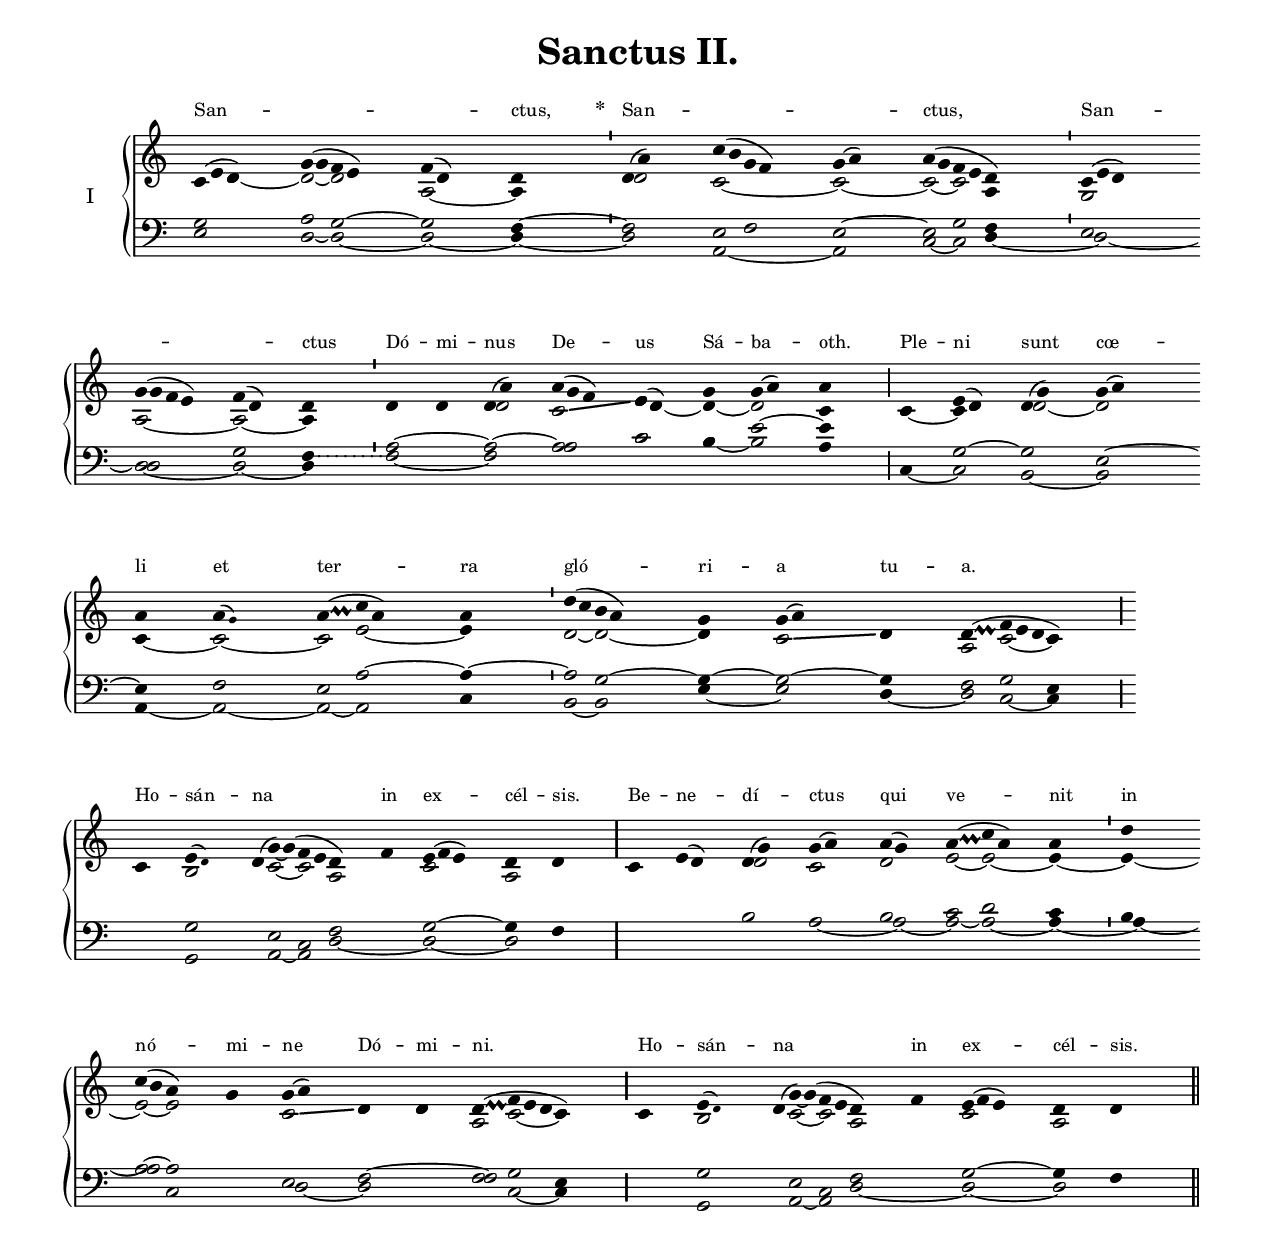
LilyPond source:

\version "2.18"
\include "gregorian.ly"
\include "noh2.ily"

%Page reference: page v.15
%(volume.page)

% Proofed 2/18

global = {
 \key d \dorian
 \cadenzaOn 
 \override Glissando #'thickness = #2.0
}

\header {
  title = \markup \center-column {"Sanctus II." \vspace #1 }
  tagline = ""
  composer = ""
}

\paper {
 #(include-special-characters)
  oddHeaderMarkup = \markup \fill-line {
    \line {}
    \center-column {
      \on-the-fly #first-page     " "
      \on-the-fly #not-first-page ""
    }
    \line { \on-the-fly #print-page-number-check-first \fromproperty #'page:page-number-string }
  }
  evenHeaderMarkup = \markup \fill-line {
    \line { \on-the-fly #print-page-number-check-first \fromproperty #'page:page-number-string }
    \center-column { "" }
    \line {}
  }
}

chantText = \lyricmode {
San -- _ _ ctus, 
\set stanza = " * " San -- _ _ ctus, San -- _ _ ctus Dó -- mi -- nus De -- us Sá -- ba -- oth. 
Ple -- ni sunt cœ -- li et ter -- ra gló -- ri -- a tu -- a. 
Ho -- sán -- na in ex -- cél -- sis. 
Be -- ne -- dí -- ctus qui ve -- nit in nó -- mi -- ne Dó -- mi -- ni. 
Ho -- sán -- na in ex -- cél -- sis. }

chantMusic = {
\tieDown   c'4 ( e'4 d'4) g'4 ( g'4 f'4 e'4) f'4 ( d'4) d'4 \divisioMinima
 d'4 ( a'4) c''4 ( b'4 g'4 f'4) g'4 ( a'4) a'4 ( g'4 f'4 e'4 d'4) \divisioMinima
 c'4 ( e'4 d'4) \forceBreak
 g'4 ( g'4 f'4 e'4) f'4 ( d'4) d'4 \divisioMinima
 d'4 d'4 d'4 ( a'4) a'4 ( g'4 f'4) e'4 ( d'4) g'4 g'4 ( a'4) a'4 \divisioMaior
 c'4 e'4 ( d'4) d'4 ( g'4) g'4 ( a'4) \forceBreak
 a'4 a'4 ( \once \tweak #'font-size #-4 g' ) a'4 ( \quil b' c''4 a'4) a'4 \divisioMinima
 d''4 ( c''4 b'4 a'4) g'4 g'4 ( a'4) d'4 d'4 ( \quil e' f'4 e'4 d'4 c'4) \divisioMaior \forceBreak
 c'4 e'4 ( \once \tweak #'font-size #-4 d' )
 d'4 ( g'4) ~ g'4 ( f'4 e'4 d'4) f'4 e'4 ( f'4 e'4) d'4 d'4 \divisioMaxima
 c'4 e'4 ( d'4) d'4 ( g'4) g'4 ( a'4) a'4 ( g'4) a'4 ( \quil b' c''4 a'4) a'4 \divisioMinima
 d''4 \forceBreak
 c''4 ( b'4 a'4) g'4 g'4 ( a'4) d'4 d'4 d'4 ( \quil e' f'4 e'4 d'4 c'4) \divisioMaior
 c'4 e'4 ( \once \tweak #'font-size #-4 d' ) d'4 ( g'4) ~ g'4 ( f'4 e'4 d'4) f'4 e'4 ( f'4 e'4) d'4 d'4 \finalis

}

altoMusic = {
r2 d'4 ~ d'2 ~ d'2 a2 ~ a4 \divisioMinima
d'2 c'2*4/2 ~ c'2 ~ c'2 ~ c'2 a4 \divisioMinima
g2*3/2 a2*4/2 ~ a2 ~ a4 \divisioMinima
r2 d'2 c'2*3/2 -\tweak Glissando.Y-offset #-0.8 \glissando e'4 d'4 ~ d'4 ~ d'2 c'4 \divisioMaior
c'4 ~ c'4 -\tweak Glissando.Y-offset #-0.8 \glissando d'4 d'2 ~ d'2 c'4 ~ c'2 ~ c'2 e'2 ~ e'4 \divisioMinima
d'2 ~ d'2 ~ d'4 c'2 -\tweak Glissando.Y-offset #-0.8 \glissando d'4 a2 c'2*3/2 ~ c'4 \divisioMaior
r4 b2*3/2 c'2 ~ c'2 a2 c'2*3/2 a2 \divisioMaxima
r2*3/2 d'2 c'2 d'2 e'2 ~ e'2 ~ e'4 ~ \divisioMinima
e'4 ~ e'2 ~ e'2 c'2 -\tweak Glissando.Y-offset #-0.8 \glissando d'4 d'4 a2 c'2*3/2 ~ c'4 \divisioMaior
r4 b2*3/2 c'2 ~ c'2 a2 c'2*3/2 a2 \finalis
}

tenorMusic = {
g2*3/2 a2 g2 ~ g2 f4 ~ \divisioMinima
f2 e2 f2 e2 ~ e2 g2 f4 \divisioMinima
e2*3/2 \shiftRight d2*4/2 g2 f4 \divisioMinima
a2 ~ a2 ~ a2*3/2 c'2 b4 e'2 ~ e'4 \divisioMaior
r4 g2 ~ g2 e2 ~ e4 f2 e2 a2 ~ a4 ~ \divisioMinima
a2 g2 ~ g4 ~ g2 ~ g4 f2 g2*3/2 e4 \divisioMaior
r4 g2*3/2 e2 c2 f2 g2*3/2 ~ g4 f4 \divisioMaxima
r2*7/2 b2 c'2 d'2 c'4 \divisioMinima
b4 a2 ~ a2 e2 f2 ~ \shiftRight f2 g2*3/2 e4 \divisioMaior
r4 g2*3/2 e2 c2 f2 g2*3/2 ~ g4 f4 \finalis
}

bassMusic = {
e2*3/2 d2 ~ d2 ~ d2 ~ d4 ~ \divisioMinima
d2 a,2*4/2 ~ a,2 c2 ~ c2 d4 ~ \divisioMinima
d2*3/2 ~ d2*4/2 ~ d2 ~ d4 \divisioMinima
f2 ~ f2 \shiftRight a2*3/2 c'2 b4 ~ b2 a4 \divisioMaior
c4 ~ c2 b,2 ~ b,2 a,4 ~ a,2 ~ a,2 ~ a,2 c4 \divisioMinima
b,2 ~ b,2 e4 ~ e2 d4 ~ d2 c2*3/2 ~ c4 \divisioMaior
r4 g,2*3/2 a,2 ~ a,2 d2 ~ d2*3/2 ~ d2 \divisioMaxima
r2*3/2 b2 a2 ~ a2 ~ a2 ~ a2 ~ a4 ~ \divisioMinima
a4 ~ \shiftRight a2 c2 d2 ~ d2 f2 c2*3/2 ~ c4 \divisioMaior
r4 g,2*3/2 a,2 ~ a,2 d2 ~ d2*3/2 ~ d2 \finalis
}

voiceLines = {
\voiceLineStyle


s2*32/2
\allowVoiceLineBreak
\offsetVoiceLineY
\voiceLine "down" "down" f4 f2


}

\score{
  <<
    \new Lyrics
    \new GrandStaff <<
      \set GrandStaff.autoBeaming = ##f
      \set GrandStaff.instrumentName = \markup \center-column {
        "I"
      }
      \new Staff = up <<
        \new Voice = "chant" {
          \voiceOne \global \chantMusic
        }
        \new Voice {
          \voiceTwo \global \altoMusic
        }
      >>

      \new Staff = down <<
        \clef bass
        \new Voice {
          \voiceOne \global \tenorMusic
        }
        \new Voice {
          \voiceTwo \global \bassMusic
        }
	\new Voice {
        \voiceThree \global \voiceLines
        }
      >>
    >>
    \context Lyrics {
      \lyricsto chant {
      \chantText
    }
    }
  >>
  \layout{
  }
  
}
